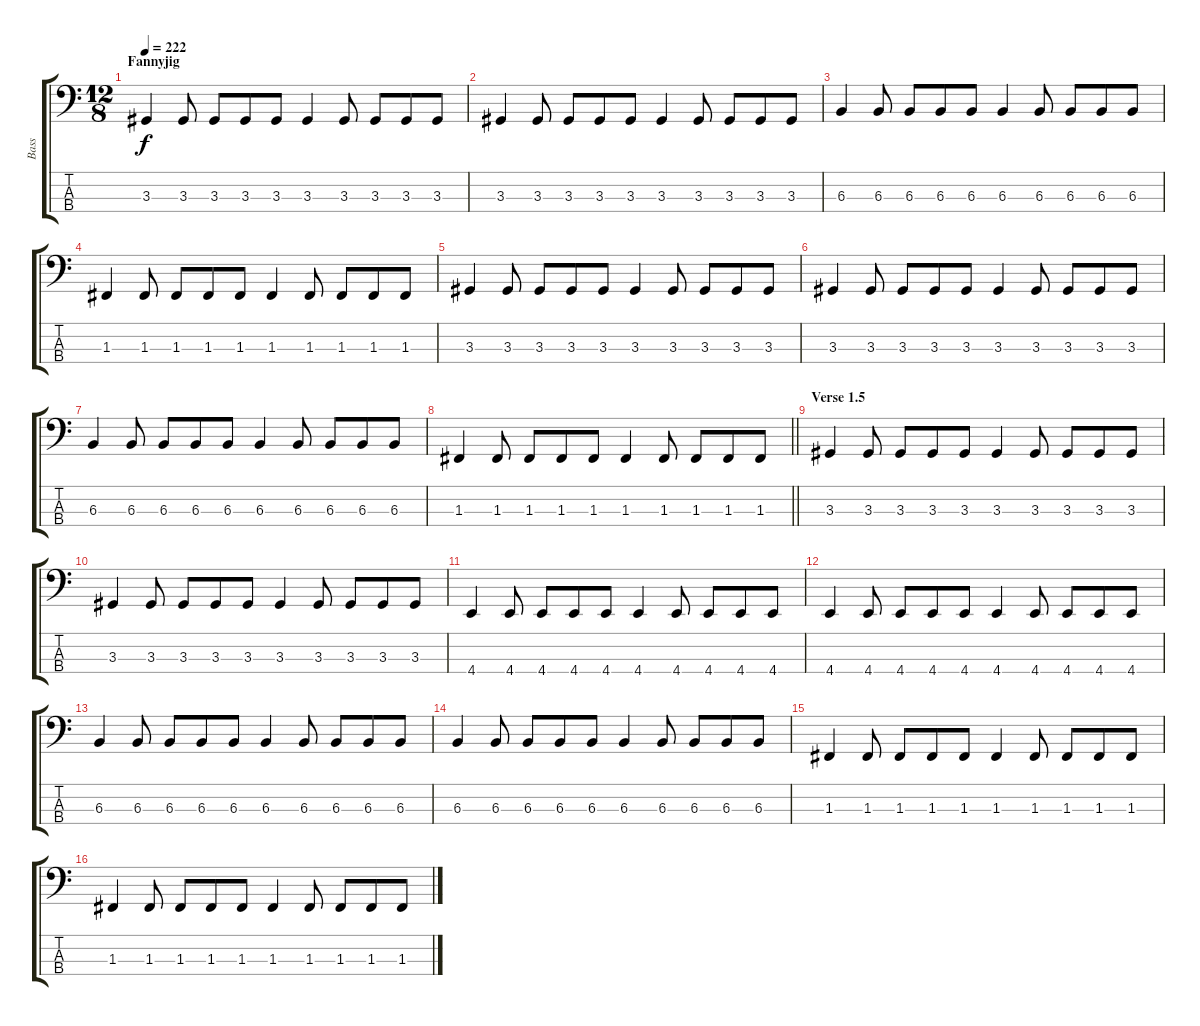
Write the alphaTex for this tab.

\track ("Bass" "Bass") {instrument electricbasspick}
\staff {score tabs}
\tuning (Eb2 Bb1 F1 C1) {hide}
\ts (12 8)
\section ("" "Fannyjig")
\tempo 222
\clef f4
\ks c
3.3.4{dy f} 3.3.8 3.3.8 3.3.8 3.3.8 3.3.4 3.3.8 3.3.8 3.3.8 3.3.8 |
3.3.4 3.3.8 3.3.8 3.3.8 3.3.8 3.3.4 3.3.8 3.3.8 3.3.8 3.3.8 |
6.3.4 6.3.8 6.3.8 6.3.8 6.3.8 6.3.4 6.3.8 6.3.8 6.3.8 6.3.8 |
1.3.4 1.3.8 1.3.8 1.3.8 1.3.8 1.3.4 1.3.8 1.3.8 1.3.8 1.3.8 |
3.3.4 3.3.8 3.3.8 3.3.8 3.3.8 3.3.4 3.3.8 3.3.8 3.3.8 3.3.8 |
3.3.4 3.3.8 3.3.8 3.3.8 3.3.8 3.3.4 3.3.8 3.3.8 3.3.8 3.3.8 |
6.3.4 6.3.8 6.3.8 6.3.8 6.3.8 6.3.4 6.3.8 6.3.8 6.3.8 6.3.8 |
\barLineRight lightlight
1.3.4 1.3.8 1.3.8 1.3.8 1.3.8 1.3.4 1.3.8 1.3.8 1.3.8 1.3.8 |
\section ("" "Verse 1.5")
3.3.4 3.3.8 3.3.8 3.3.8 3.3.8 3.3.4 3.3.8 3.3.8 3.3.8 3.3.8 |
3.3.4 3.3.8 3.3.8 3.3.8 3.3.8 3.3.4 3.3.8 3.3.8 3.3.8 3.3.8 |
4.4.4 4.4.8 4.4.8 4.4.8 4.4.8 4.4.4 4.4.8 4.4.8 4.4.8 4.4.8 |
4.4.4 4.4.8 4.4.8 4.4.8 4.4.8 4.4.4 4.4.8 4.4.8 4.4.8 4.4.8 |
6.3.4 6.3.8 6.3.8 6.3.8 6.3.8 6.3.4 6.3.8 6.3.8 6.3.8 6.3.8 |
6.3.4 6.3.8 6.3.8 6.3.8 6.3.8 6.3.4 6.3.8 6.3.8 6.3.8 6.3.8 |
1.3.4 1.3.8 1.3.8 1.3.8 1.3.8 1.3.4 1.3.8 1.3.8 1.3.8 1.3.8 |
1.3.4 1.3.8 1.3.8 1.3.8 1.3.8 1.3.4 1.3.8 1.3.8 1.3.8 1.3.8
